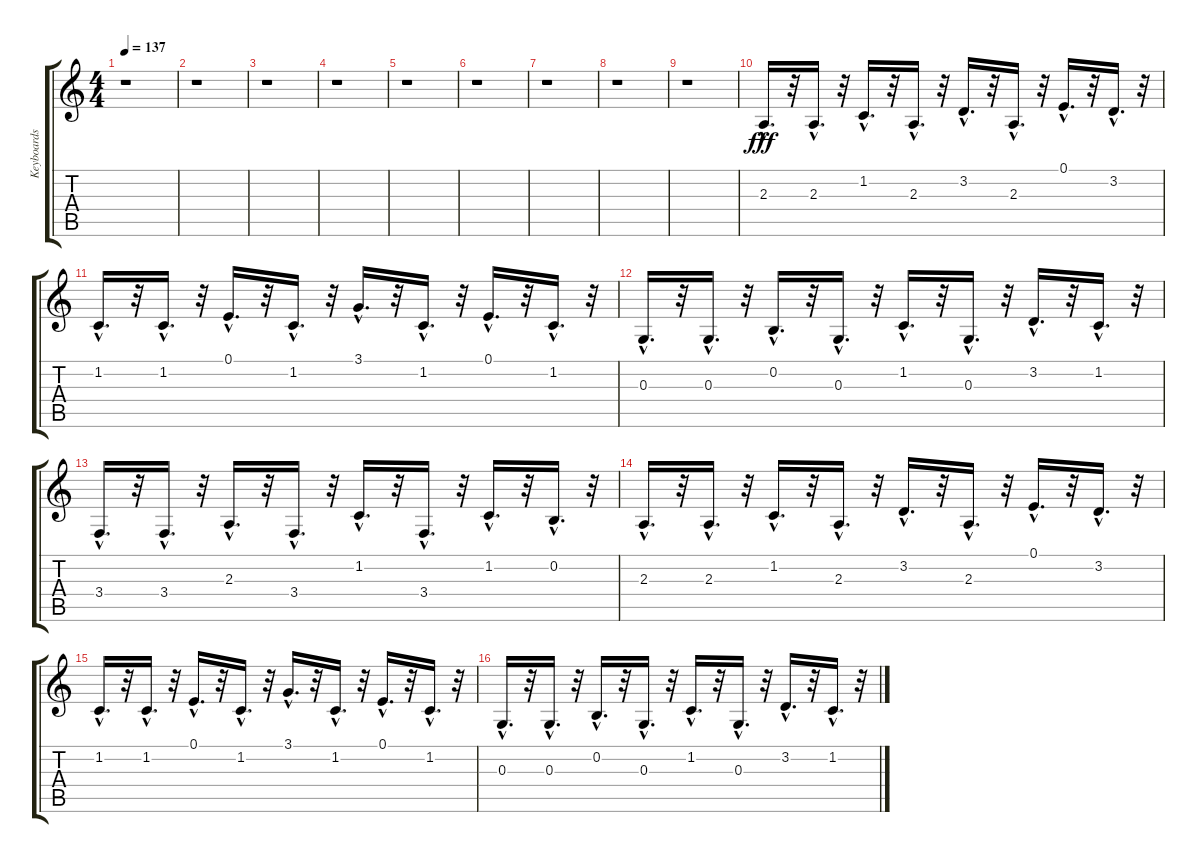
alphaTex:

\track ("Keyboards" "Keyboards") {instrument lead2sawtooth}
\staff {score tabs}
\tuning (E4 B3 G3 D3 A2 E2) {hide}
\ts (4 4)
\tempo 137
\clef g2
\ks c
r.1{dy fff} |
r.1 |
r.1 |
r.1 |
r.1 |
r.1 |
r.1 |
r.1 |
r.1 |
2.3{hac}.16{d} r.32 2.3{hac}.16{d} r.32 1.2{hac}.16{d} r.32 2.3{hac}.16{d} r.32 3.2{hac}.16{d} r.32 2.3{hac}.16{d} r.32 0.1{hac}.16{d} r.32 3.2{hac}.16{d} r.32 |
1.2{hac}.16{d} r.32 1.2{hac}.16{d} r.32 0.1{hac}.16{d} r.32 1.2{hac}.16{d} r.32 3.1{hac}.16{d} r.32 1.2{hac}.16{d} r.32 0.1{hac}.16{d} r.32 1.2{hac}.16{d} r.32 |
0.3{hac}.16{d} r.32 0.3{hac}.16{d} r.32 0.2{hac}.16{d} r.32 0.3{hac}.16{d} r.32 1.2{hac}.16{d} r.32 0.3{hac}.16{d} r.32 3.2{hac}.16{d} r.32 1.2{hac}.16{d} r.32 |
3.4{hac}.16{d} r.32 3.4{hac}.16{d} r.32 2.3{hac}.16{d} r.32 3.4{hac}.16{d} r.32 1.2{hac}.16{d} r.32 3.4{hac}.16{d} r.32 1.2{hac}.16{d} r.32 0.2{hac}.16{d} r.32 |
2.3{hac}.16{d} r.32 2.3{hac}.16{d} r.32 1.2{hac}.16{d} r.32 2.3{hac}.16{d} r.32 3.2{hac}.16{d} r.32 2.3{hac}.16{d} r.32 0.1{hac}.16{d} r.32 3.2{hac}.16{d} r.32 |
1.2{hac}.16{d} r.32 1.2{hac}.16{d} r.32 0.1{hac}.16{d} r.32 1.2{hac}.16{d} r.32 3.1{hac}.16{d} r.32 1.2{hac}.16{d} r.32 0.1{hac}.16{d} r.32 1.2{hac}.16{d} r.32 |
0.3{hac}.16{d} r.32 0.3{hac}.16{d} r.32 0.2{hac}.16{d} r.32 0.3{hac}.16{d} r.32 1.2{hac}.16{d} r.32 0.3{hac}.16{d} r.32 3.2{hac}.16{d} r.32 1.2{hac}.16{d} r.32
